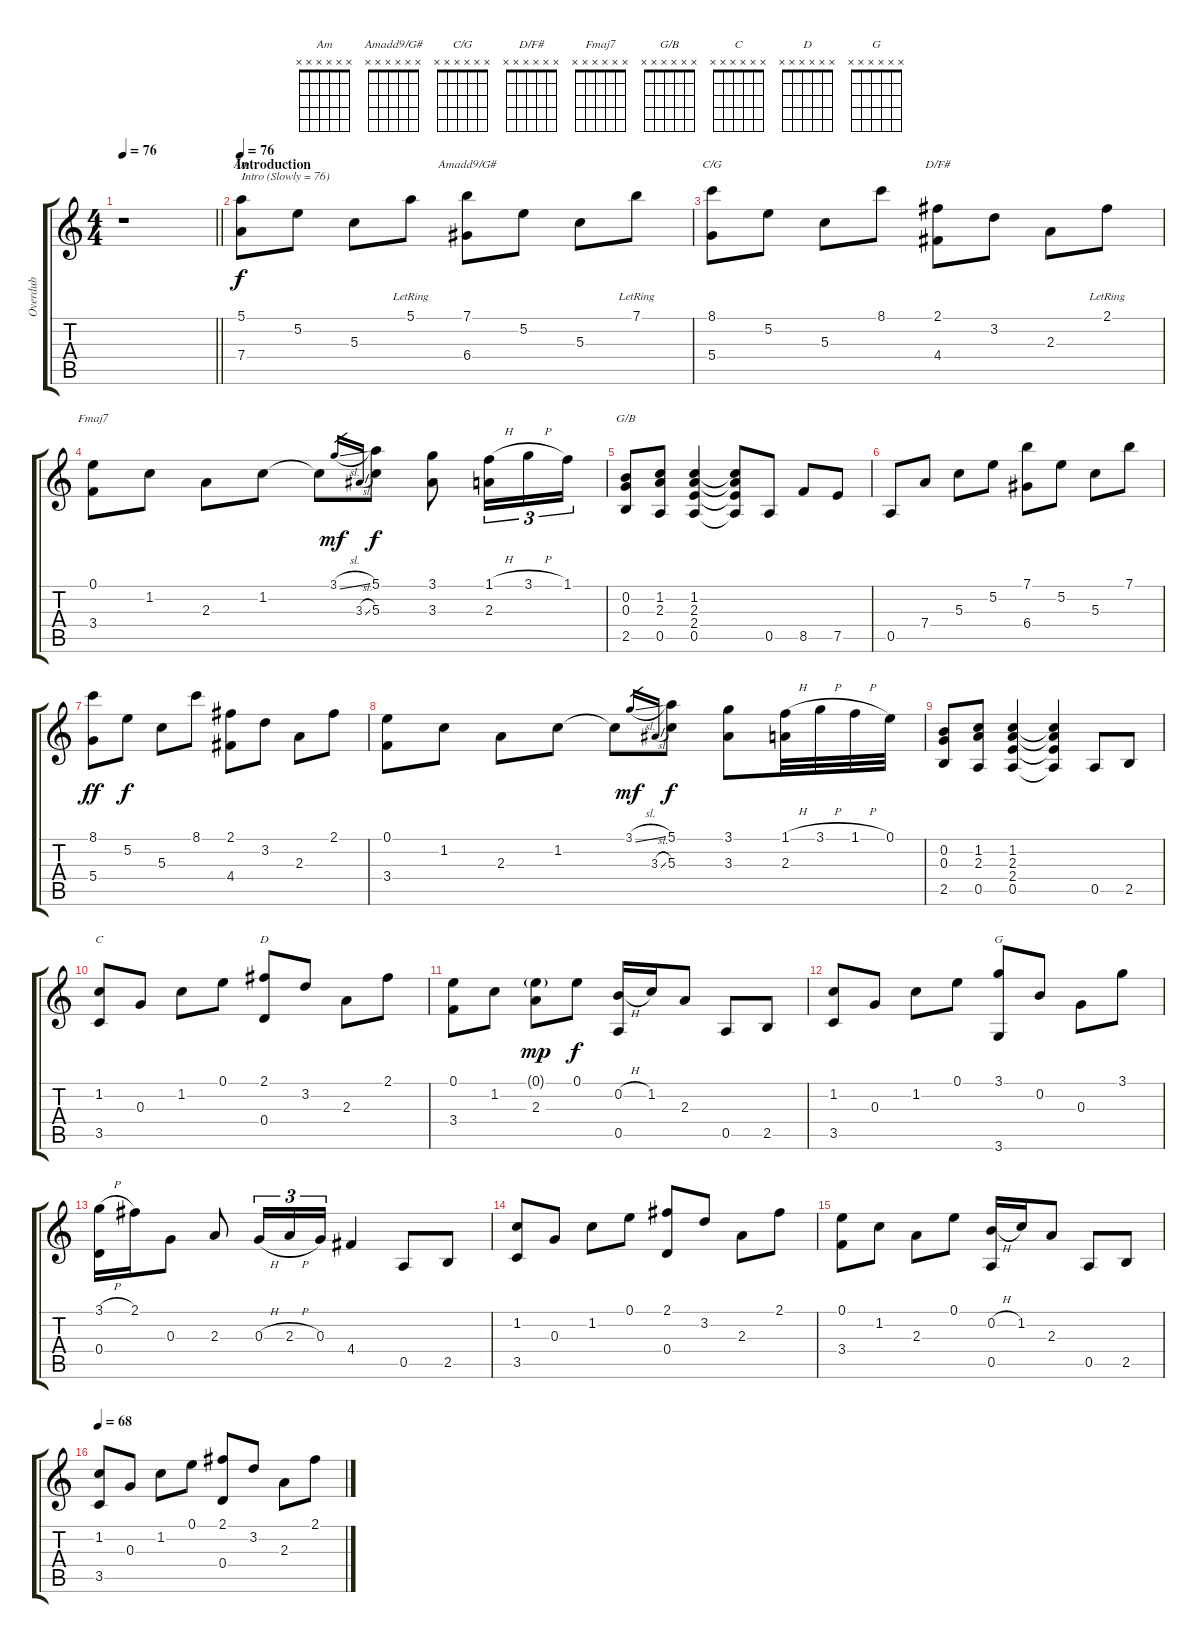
\track ("Overdub" "Overdub") {instrument fretlessbass}
\staff {score tabs}
\tuning (E4 B3 G3 D3 A2 E2) {hide}
\chord ("Am" x x x x x x)
\chord ("Amadd9/G#" x x x x x x)
\chord ("C/G" x x x x x x)
\chord ("D/F#" x x x x x x)
\chord ("Fmaj7" x x x x x x)
\chord ("G/B" x x x x x x)
\chord ("C" x x x x x x)
\chord ("D" x x x x x x)
\chord ("G" x x x x x x)
\ts (4 4)
\tempo 76
\clef g2
\barLineRight lightlight
\ks c
r.1{dy f instrument fretlessbass} |
\section ("" "Introduction")
\tempo 76
(5.1 7.4).8{ch "Am" txt "Intro (Slowly = 76)"} 5.2.8 5.3.8 5.1{lr}.8 (7.1 6.4).8{ch "Amadd9/G#"} 5.2.8 5.3.8 7.1{lr}.8 |
(8.1 5.4).8{ch "C/G"} 5.2.8 5.3.8 8.1.8 (2.1 4.4).8{ch "D/F#"} 3.2.8 2.3.8 2.1{lr}.8 |
(0.1 3.4).8{ch "Fmaj7"} 1.2.8 2.3.8 1.2.8 1.2{t}.8 3.1{sl}.16{gr dy mf} 3.3{sl}.16{gr} (5.1 5.3).8{dy f} (3.1 3.3).8 (1.1{h} 2.3).16{tu (3 2)} 3.1{h}.16{tu (3 2)} 1.1.16{tu (3 2)} |
(0.2 0.3 2.5).8{ch "G/B"} (1.2 2.3 0.5).8 (1.2 2.3 2.4 0.5).4 (1.2{t} 2.3{t} 2.4{t} 0.5{t}).8 0.5.8 8.5.8 7.5.8 |
0.5.8 7.4.8 5.3.8 5.2.8 (7.1 6.4).8 5.2.8 5.3.8 7.1.8 |
(8.1 5.4).8{dy ff} 5.2.8{dy f} 5.3.8 8.1.8 (2.1 4.4).8 3.2.8 2.3.8 2.1.8 |
(0.1 3.4).8 1.2.8 2.3.8 1.2.8 1.2{t}.8 3.1{sl}.16{gr dy mf} 3.3{sl}.16{gr} (5.1 5.3).8{dy f} (3.1 3.3).8 (1.1{h} 2.3).32 3.1{h}.32 1.1{h}.32 0.1.32 |
(0.2 0.3 2.5).8 (1.2 2.3 0.5).8 (1.2 2.3 2.4 0.5).4 (1.2{t} 2.3{t} 2.4{t} 0.5{t}).4 0.5.8 2.5.8 |
(1.2 3.5).8{ch "C"} 0.3.8 1.2.8 0.1.8 (2.1 0.4).8{ch "D"} 3.2.8 2.3.8 2.1.8 |
(0.1 3.4).8 1.2.8 (0.1{g} 2.3).8{dy mp} 0.1.8{dy f} (0.2{h} 0.5).16 1.2.16 2.3.8 0.5.8 2.5.8 |
(1.2 3.5).8 0.3.8 1.2.8 0.1.8 (3.1 3.6).8{ch "G"} 0.2.8 0.3.8 3.1.8 |
(3.1{h} 0.4).16 2.1.16 0.3.8 2.3.8 0.3{h}.16{tu (3 2)} 2.3{h}.16{tu (3 2)} 0.3.16{tu (3 2)} 4.4.4 0.5.8 2.5.8 |
(1.2 3.5).8 0.3.8 1.2.8 0.1.8 (2.1 0.4).8 3.2.8 2.3.8 2.1.8 |
(0.1 3.4).8 1.2.8 2.3.8 0.1.8 (0.2{h} 0.5).16 1.2.16 2.3.8 0.5.8 2.5.8 |
\tempo 68
(1.2 3.5).8 0.3.8 1.2.8 0.1.8 (2.1 0.4).8 3.2.8 2.3.8 2.1.8
